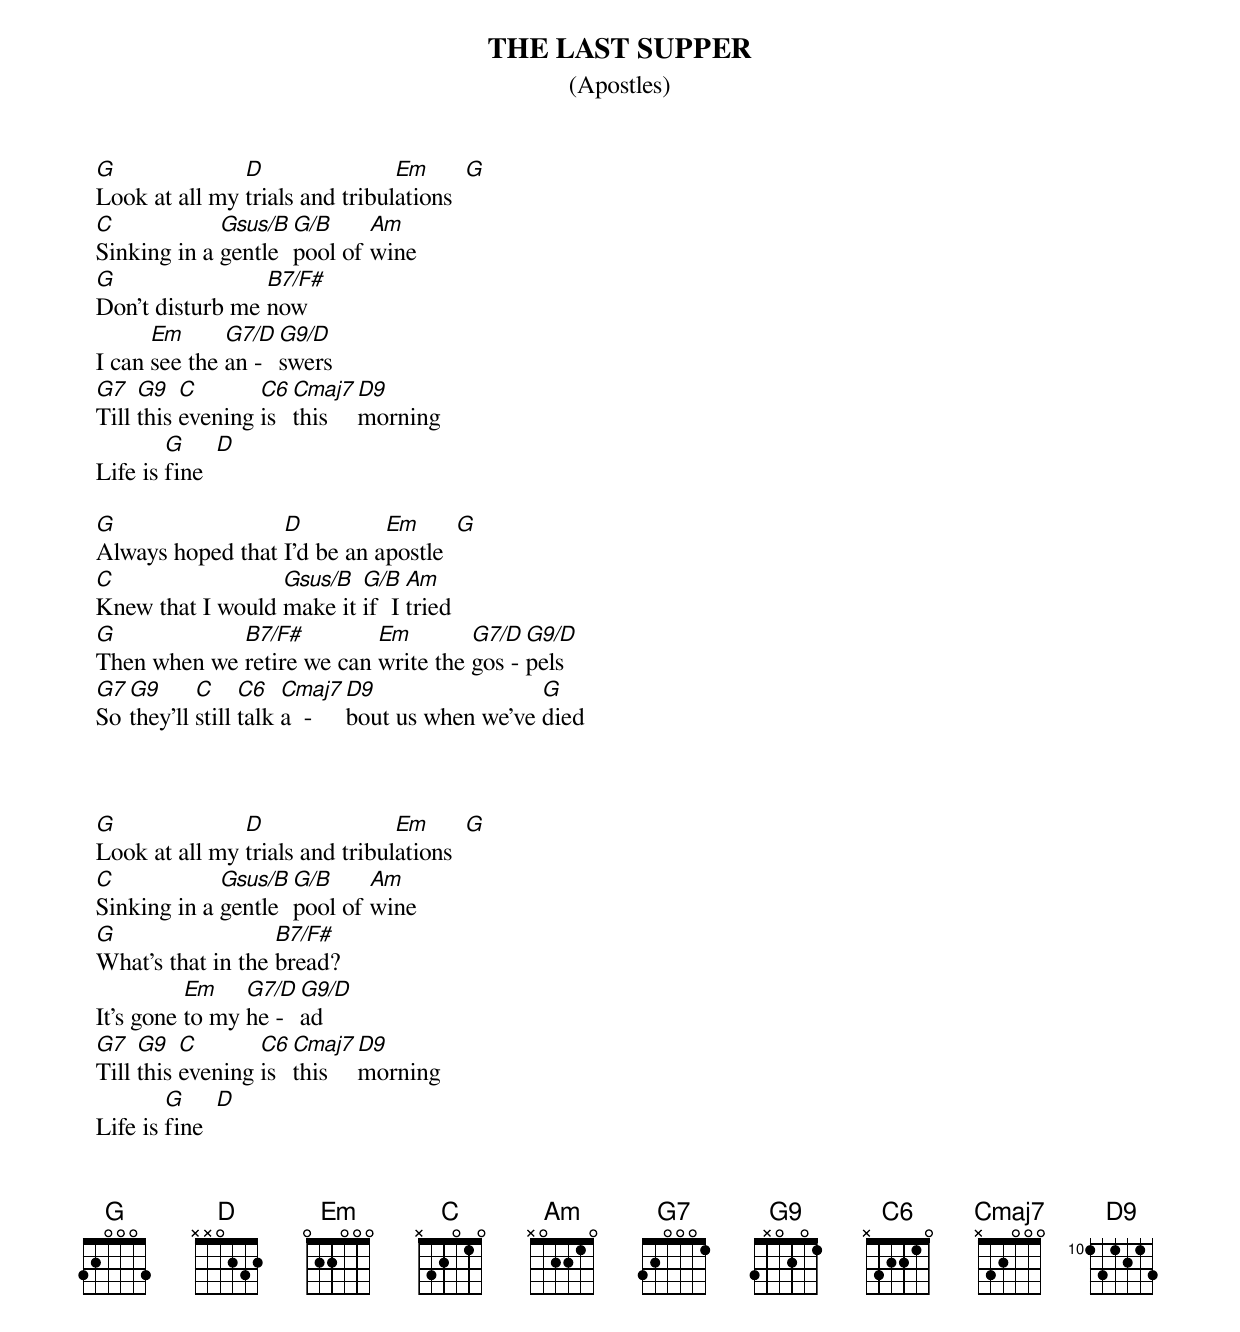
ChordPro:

{t:THE LAST SUPPER}
{st:(Apostles)}

  [G]Look at all my [D]trials and tribul[Em]ations  [G]
  [C]Sinking in a [Gsus/B]gentle [G/B]pool of [Am]wine
  [G]Don't disturb me [B7/F#]now
  I can [Em]see the [G7/D]an - [G9/D]swers
  [G7]Till [G9]this [C]evening [C6]is [Cmaj7]this  [D9]morning
  Life is [G]fine  [D]

  [G]Always hoped that [D]I'd be an a[Em]postle  [G]
  [C]Knew that I would [Gsus/B]make it [G/B]if  I [Am]tried
  [G]Then when we [B7/F#]retire we can [Em]write the [G7/D]gos - [G9/D]pels
  [G7]So [G9]they'll [C]still [C6]talk [Cmaj7]a  -  [D9]bout us when we've [G]died

  <repeat verses 1 and 2>

  [G]Look at all my [D]trials and tribul[Em]ations  [G]
  [C]Sinking in a [Gsus/B]gentle [G/B]pool of [Am]wine
  [G]What's that in the [B7/F#]bread?
  It's gone [Em]to my [G7/D]he - [G9/D]ad
  [G7]Till [G9]this [C]evening [C6]is [Cmaj7]this  [D9]morning
  Life is [G]fine  [D]

<repeat verse 2, end on G>
